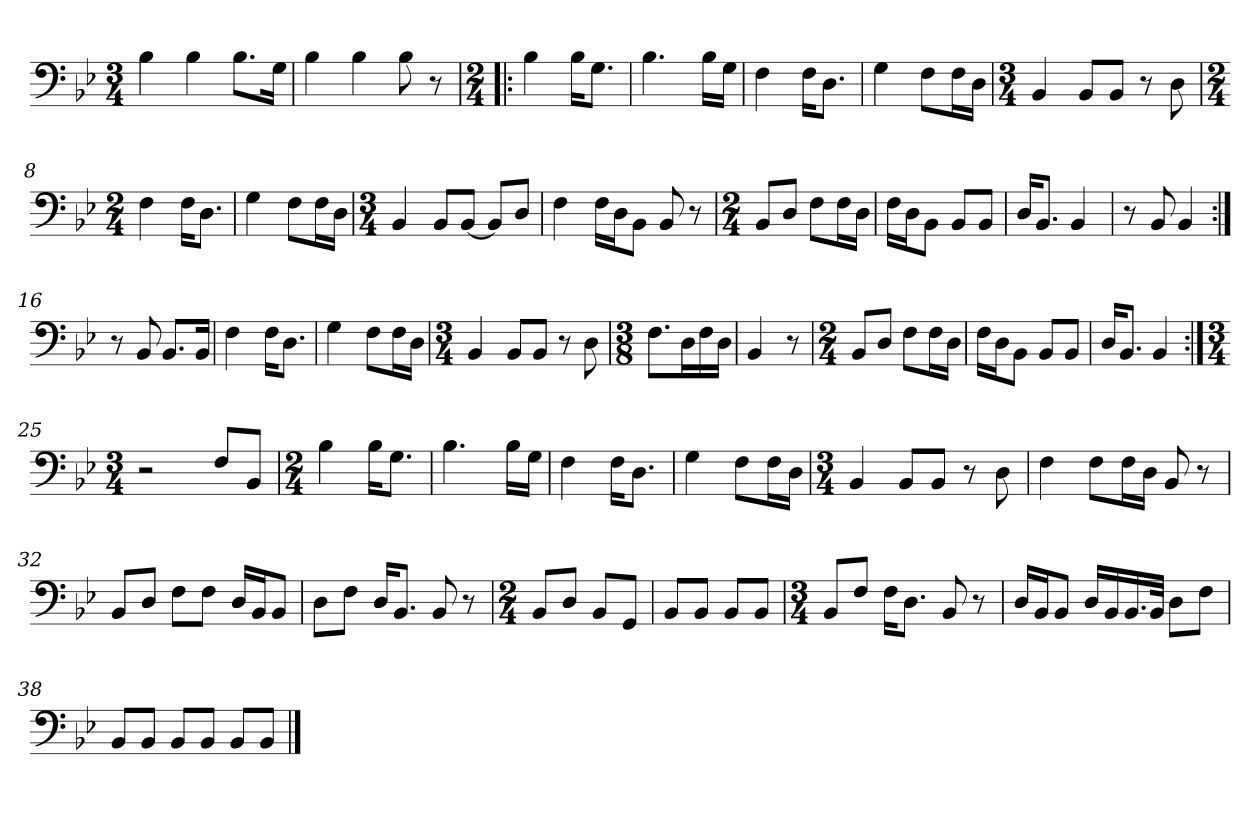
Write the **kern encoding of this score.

**kern
*part1
*staff1
*clefF4
*k[b-e-]
*M3/4
=1
4B-\
4B-\
8.B-\L
16G\Jk
=2
4B-\
4B-\
8B-\
8r
=3!|:
*M2/4
4B-\
16B-\KL
8.G\J
=4
4.B-\
16B-\LL
16G\JJ
=5
4F\
16F\KL
8.D\J
=6
4G\
8F\L
16F\L
16D\JJ
=7
*M3/4
4BB-/
8BB-/L
8BB-/J
8r
8D\
=8
*M2/4
4F\
16F\KL
8.D\J
=9
4G\
8F\L
16F\L
16D\JJ
=10
*M3/4
4BB-/
8BB-/L
[8BB-/J
8BB-/L]
8D/J
=11
4F\
16F\LL
16D\J
8BB-\J
8BB-/
8r
=12
*M2/4
8BB-/L
8D/J
8F\L
16F\L
16D\JJ
=13
16F\LL
16D\J
8BB-\J
8BB-/L
8BB-/J
=14
16D/KL
8.BB-/J
4BB-/
=15
8r
8BB-/
4BB-/
=16:|!
8r
8BB-/
8.BB-/L
16BB-/Jk
=17
4F\
16F\KL
8.D\J
=18
4G\
8F\L
16F\L
16D\JJ
=19
*M3/4
4BB-/
8BB-/L
8BB-/J
8r
8D\
=20
*M3/8
8.F\L
16D\L
16F\
16D\JJ
=21
4BB-/
8r
=22
*M2/4
8BB-/L
8D/J
8F\L
16F\L
16D\JJ
=23
16F\LL
16D\J
8BB-\J
8BB-/L
8BB-/J
=24
16D/KL
8.BB-/J
4BB-/
=25:|!
*M3/4
2r
8F/L
8BB-/J
=26
*M2/4
4B-\
16B-\KL
8.G\J
=27
4.B-\
16B-\LL
16G\JJ
=28
4F\
16F\KL
8.D\J
=29
4G\
8F\L
16F\L
16D\JJ
=30
*M3/4
4BB-/
8BB-/L
8BB-/J
8r
8D\
=31
4F\
8F\L
16F\L
16D\JJ
8BB-/
8r
=32
8BB-/L
8D/J
8F\L
8F\J
16D/LL
16BB-/J
8BB-/J
=33
8D\L
8F\J
16D/KL
8.BB-/J
8BB-/
8r
=34
*M2/4
8BB-/L
8D/J
8BB-/L
8GG/J
=35
8BB-/L
8BB-/J
8BB-/L
8BB-/J
=36
*M3/4
8BB-/L
8F/J
16F\KL
8.D\J
8BB-/
8r
=37
16D/LL
16BB-/J
8BB-/J
16D/LL
16BB-/
16.BB-/
32BB-/JJk
8D\L
8F\J
=38
8BB-/L
8BB-/J
8BB-/L
8BB-/J
8BB-/L
8BB-/J
==
*-
